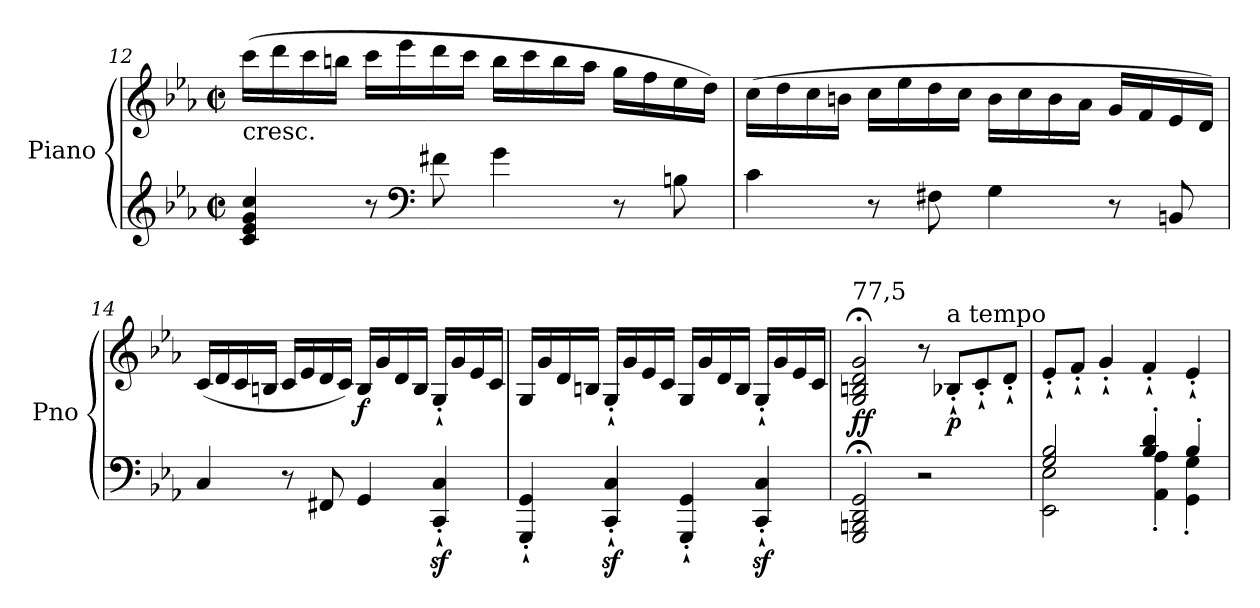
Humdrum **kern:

**kern	**kern	**dynam
*part1	*part1	*part1
*staff2	*staff1	*staff1/2
*I"Piano	*	*
*I'Pno	*	*
*clefG2	*clefG2	*
*k[b-e-a-]	*k[b-e-a-]	*
*E-:	*E-:	*
*M2/2	*M2/2	*
*met(c|)	*met(c|)	*
=12	=12	=12
!	!LO:TX:b:t=cresc.	!
4c/ 4e-/ 4g/ 4cc/	(16ccc\LL	.
.	16ddd\	.
.	16ccc\	.
.	16bbn\JJ	.
8r	16ccc\LL	.
.	16eee-\	.
*clefF4	*	*
8f#X\	16ddd\	.
.	16ccc\JJ	.
4g\	16bb\LL	.
.	16ccc\	.
.	16bb\	.
.	16aa-\JJ	.
8r	16gg\LL	.
.	16ff\	.
8Bn\	16ee-\	.
.	16dd\JJ)	.
!!LO:LB:g=z
=13	=13	=13
4c\	(16cc\LL	.
.	16dd\	.
.	16cc\	.
.	16bn\JJ	.
8r	16cc\LL	.
.	16ee-\	.
8F#X\	16dd\	.
.	16cc\JJ	.
4G\	16b\LL	.
.	16cc\	.
.	16b\	.
.	16a-\JJ	.
8r	16g/LL	.
.	16f/	.
8BBn/	16e-/	.
.	16d/JJ)	.
=14	=14	=14
4C/	(16c/LL	.
.	16d/	.
.	16c/	.
.	16Bn/JJ	.
8r	16c/LL	.
.	16e-/	.
8FF#X/	16d/	.
.	16c/JJ)	.
!	!	!LO:DY:b
4GG/	16B/LL	f
.	16g/	.
.	16d/	.
.	16B/JJ	.
4CC/z<`' 4C/z<`'	16G`'/LL	.
.	16g/	.
.	16e-/	.
.	16c/JJ	.
=15	=15	=15
4GGG/`' 4GG/`'	16G/LL	.
.	16g/	.
.	16d/	.
.	16Bn/JJ	.
4CC/z<`' 4C/z<`'	16G`'/LL	.
.	16g/	.
.	16e-/	.
.	16c/JJ	.
4GGG/`' 4GG/`'	16G/LL	.
.	16g/	.
.	16d/	.
.	16B/JJ	.
4CC/z<`' 4C/z<`'	16G`'/LL	.
.	16g/	.
.	16e-/	.
.	16c/JJ	.
!!LO:LB:g=z
=16	=16	=16
!	!LO:TX:a:t=77,5	!
!	!	!LO:DY:b
2GGG/; 2BBBn/; 2DD/; 2GG/;	2G/;< 2Bn/;< 2d/;< 2g/;<	ff
2r	8r	.
!	!LO:TX:a:t=a tempo	!
!	!	!LO:DY:b
.	8B-X`'/L	p
.	8c`'/	.
.	8d`'/J	.
=17	=17	=17
*^	*	*
2G/ 2B-/	2EE-\ 2E-\	8e-`'/L	.
.	.	8f`'/J	.
.	.	4g`'/	.
4B-/' 4d/'	4AA-\' 4A-\'	4f`'/	.
4B-'/	4GG\' 4G\'	4e-`'/	.
*v	*v	*	*
=	=	=
*-	*-	*-
